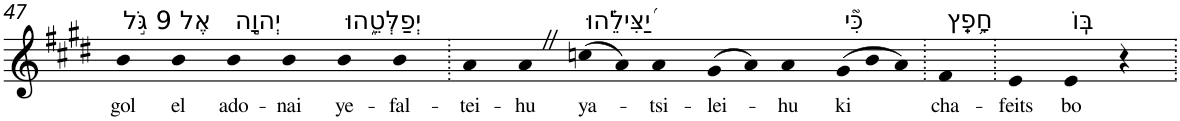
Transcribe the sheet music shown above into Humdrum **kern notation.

**kern	**text
*part1	*part1
*staff1	*staff1
*I"Piano	*
*I'Pno	*
!!LO:PB:g=z
*clefG2	*
*k[f#c#g#d#]	*
*E:	*
=47	=47
!LO:TX:a:t=9 גֹּ֣ל	!
!	!LO:LY:b
4b	gol
!LO:TX:a:t=אֶל	!
!	!LO:LY:b
4b	el
!LO:TX:a:t=יְהוָ֣ה	!
!	!LO:LY:b
4b	ado-
!	!LO:LY:b
4b	-nai
!LO:TX:a:t=יְפַלְּטֵ֑הוּ	!
!	!LO:LY:b
4b	ye-
!	!LO:LY:b
4b	-fal-
=48.	=48.
!	!LO:LY:b
4a	-tei-
!	!LO:LY:b
4aZ	-hu
!LO:TX:a:t=יַ֝צִּילֵ֗הוּ	!
!	!LO:LY:b
(>8ccn	ya-
8a)	.
!	!LO:LY:b
4a	-tsi-
!	!LO:LY:b
(>8g#	-lei-
8a)	.
!	!LO:LY:b
4a	-hu
*Xtuplet	*
!LO:TX:a:t=כִּ֘י	!
!	!LO:LY:b
(>12g#	ki
12b	.
12a)	.
=49.	=49.
!LO:TX:a:t=חָ֥פֵֽץ	!
!	!LO:LY:b
4f#	cha-
=50.	=50.
!	!LO:LY:b
4e	-feits
!LO:TX:a:t=בּֽוֹ	!
!	!LO:LY:b
4e	bo
4r	.
=.	=.
*-	*-
